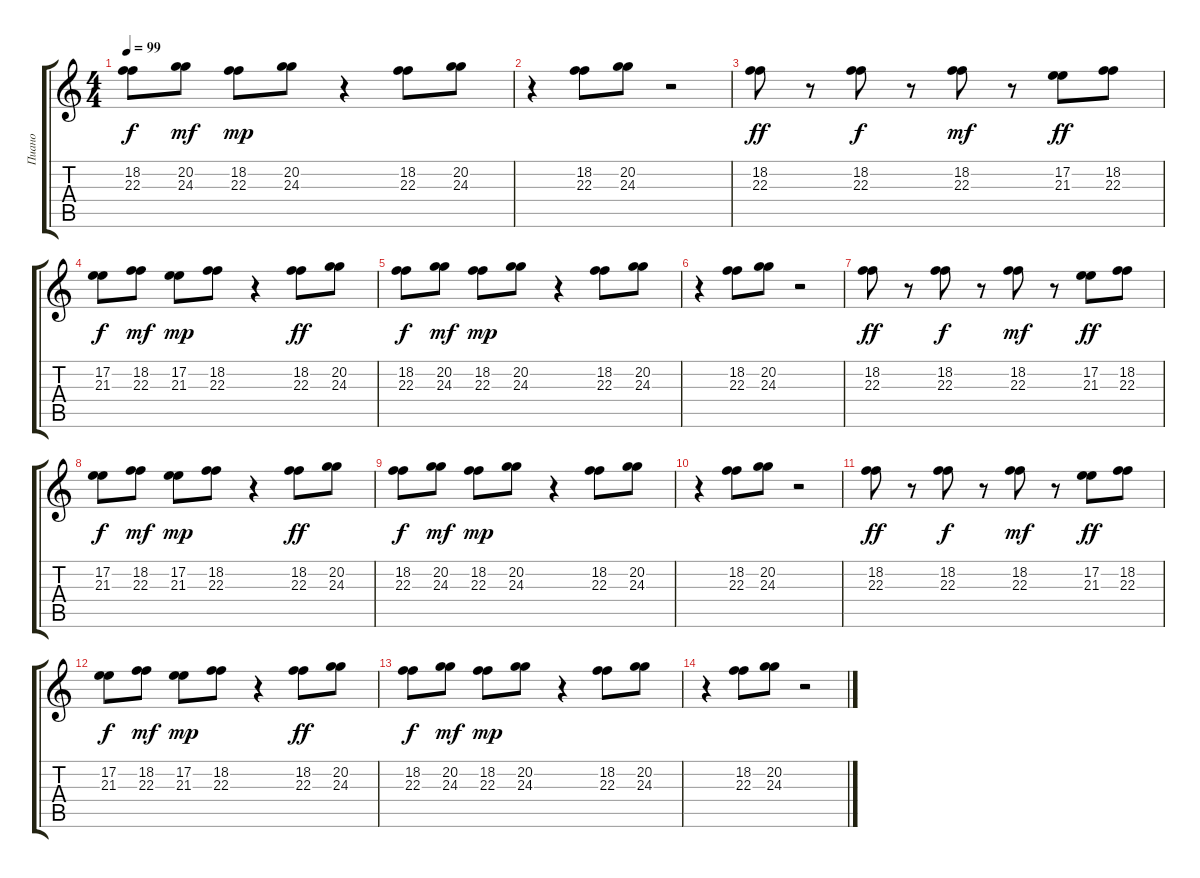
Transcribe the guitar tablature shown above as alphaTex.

\track ("Пиано" "Пиано") {instrument acousticgrandpiano}
\staff {score tabs}
\tuning (E4 B3 G3 D3 A2 E2) {hide}
\ts (4 4)
\tempo 99
\clef g2
\ks c
(18.2 22.3).8{dy f balance 12} (20.2 24.3).8{dy mf} (18.2 22.3).8{dy mp balance 4} (20.2 24.3).8 r.4 (18.2 22.3).8{balance 14} (20.2 24.3).8 |
r.4 (18.2 22.3).8{balance 4} (20.2 24.3).8 r.2 |
(18.2 22.3).8{dy ff balance 7} r.8 (18.2 22.3).8{dy f balance 12} r.8 (18.2 22.3).8{dy mf balance 4} r.8 (17.2 21.3).8{dy ff balance 10} (18.2 22.3).8 |
(17.2 21.3).8{dy f balance 3} (18.2 22.3).8{dy mf} (17.2 21.3).8{dy mp balance 13} (18.2 22.3).8 r.4 (18.2 22.3).8{dy ff balance 4} (20.2 24.3).8 |
(18.2 22.3).8{dy f balance 13} (20.2 24.3).8{dy mf} (18.2 22.3).8{dy mp balance 3} (20.2 24.3).8 r.4 (18.2 22.3).8{balance 14} (20.2 24.3).8 |
r.4 (18.2 22.3).8{balance 2} (20.2 24.3).8 r.2 |
(18.2 22.3).8{dy ff balance 7} r.8 (18.2 22.3).8{dy f balance 12} r.8 (18.2 22.3).8{dy mf balance 4} r.8 (17.2 21.3).8{dy ff balance 10} (18.2 22.3).8 |
(17.2 21.3).8{dy f balance 3} (18.2 22.3).8{dy mf} (17.2 21.3).8{dy mp balance 13} (18.2 22.3).8 r.4 (18.2 22.3).8{dy ff balance 4} (20.2 24.3).8 |
(18.2 22.3).8{dy f balance 13} (20.2 24.3).8{dy mf} (18.2 22.3).8{dy mp balance 3} (20.2 24.3).8 r.4 (18.2 22.3).8{balance 14} (20.2 24.3).8 |
r.4 (18.2 22.3).8{balance 2} (20.2 24.3).8 r.2 |
(18.2 22.3).8{dy ff balance 7} r.8 (18.2 22.3).8{dy f balance 12} r.8 (18.2 22.3).8{dy mf balance 4} r.8 (17.2 21.3).8{dy ff balance 10} (18.2 22.3).8 |
(17.2 21.3).8{dy f balance 3} (18.2 22.3).8{dy mf} (17.2 21.3).8{dy mp balance 13} (18.2 22.3).8 r.4 (18.2 22.3).8{dy ff balance 4} (20.2 24.3).8 |
(18.2 22.3).8{dy f balance 13} (20.2 24.3).8{dy mf} (18.2 22.3).8{dy mp balance 3} (20.2 24.3).8 r.4 (18.2 22.3).8{balance 14} (20.2 24.3).8 |
r.4 (18.2 22.3).8{balance 2} (20.2 24.3).8 r.2
